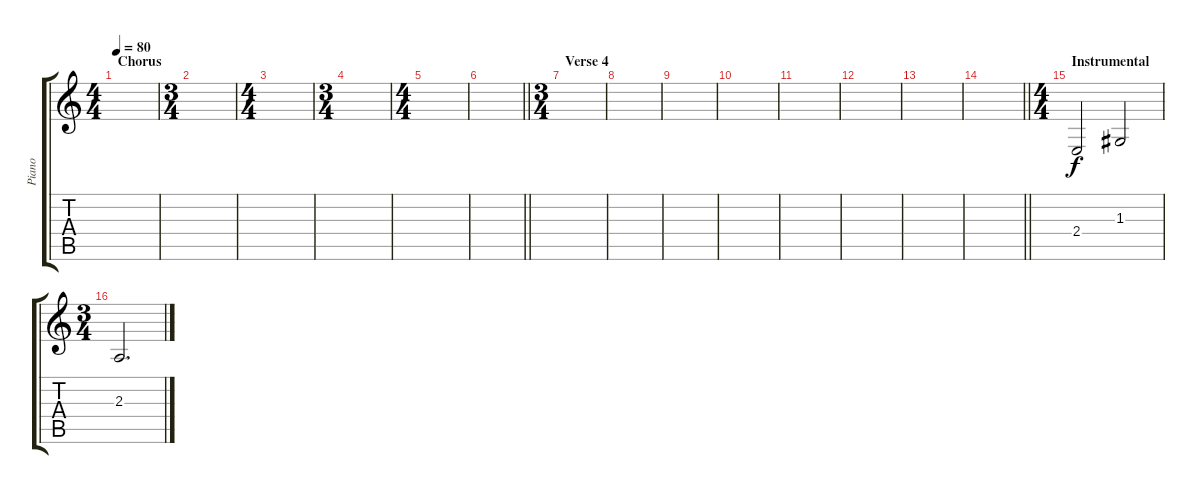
\track ("Piano" "Piano") {instrument electricpiano1}
\staff {score tabs}
\tuning (E4 B3 G3 D3 A2 E2) {hide}
\ts (4 4)
\section ("" "Chorus")
\tempo 80
\clef g2
\ks c
|
\ts (3 4)
|
\ts (4 4)
|
\ts (3 4)
|
\ts (4 4)
|
\barLineRight lightlight
|
\ts (3 4)
\section ("" "Verse 4")
|
|
|
|
|
|
|
\barLineRight lightlight
|
\ts (4 4)
\section ("" "Instrumental")
2.4.2 1.3.2 |
\ts (3 4)
2.3.2{d}
